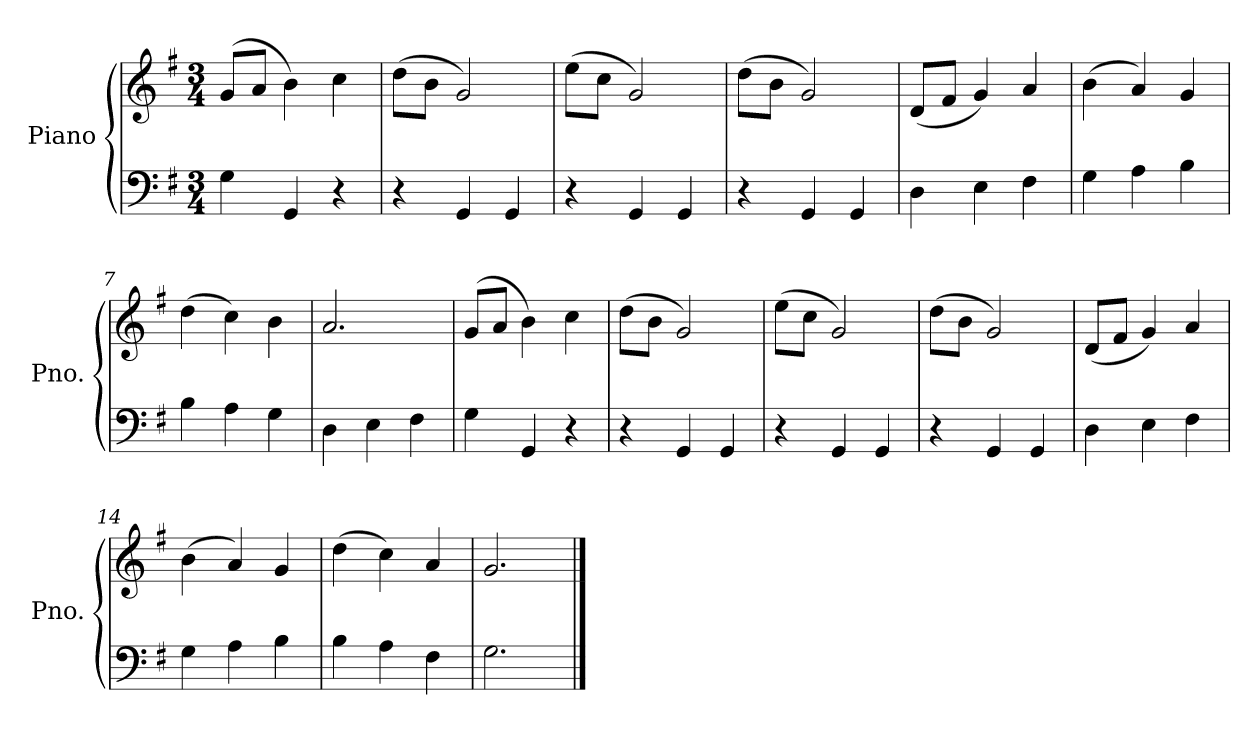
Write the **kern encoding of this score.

**kern	**kern
*part1	*part1
*staff2	*staff1
*I"Piano	*
*I'Pno.	*
*clefF4	*clefG2
*k[f#]	*k[f#]
*G:	*G:
*M3/4	*M3/4
=1	=1
4G\	(8g/L
.	8a/J
4GG/	4b\)
4r	4cc\
=2	=2
4r	(8dd\L
.	8b\J
4GG/	2g/)
4GG/	.
=3	=3
4r	(8ee\L
.	8cc\J
4GG/	2g/)
4GG/	.
=4	=4
4r	(8dd\L
.	8b\J
4GG/	2g/)
4GG/	.
=5	=5
4D\	(8d/L
.	8f#/J
4E\	4g/)
4F#\	4a/
=6	=6
4G\	(4b\
4A\	4a/)
4B\	4g/
=7	=7
4B\	(4dd\
4A\	4cc\)
4G\	4b\
=8	=8
4D\	2.a/
4E\	.
4F#\	.
=9	=9
4G\	(8g/L
.	8a/J
4GG/	4b\)
4r	4cc\
!!LO:LB:g=z
=10	=10
4r	(8dd\L
.	8b\J
4GG/	2g/)
4GG/	.
=11	=11
4r	(8ee\L
.	8cc\J
4GG/	2g/)
4GG/	.
=12	=12
4r	(8dd\L
.	8b\J
4GG/	2g/)
4GG/	.
=13	=13
4D\	(8d/L
.	8f#/J
4E\	4g/)
4F#\	4a/
=14	=14
4G\	(4b\
4A\	4a/)
4B\	4g/
=15	=15
4B\	(4dd\
4A\	4cc\)
4F#\	4a/
=16	=16
2.G\	2.g/
==	==
*-	*-
